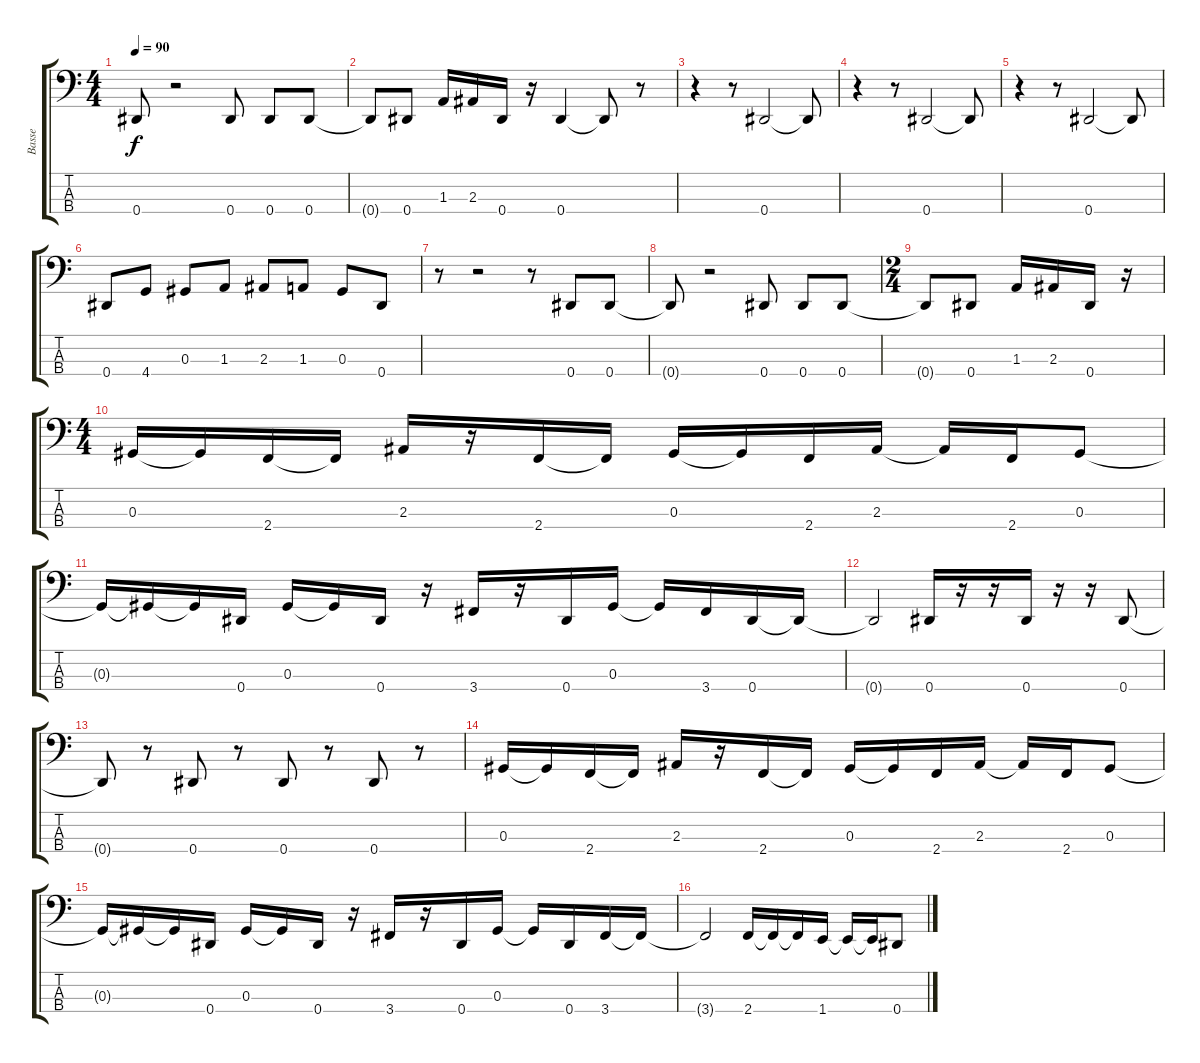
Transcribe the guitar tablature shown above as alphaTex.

\track ("Basse" "Basse") {instrument slapbass2}
\staff {score tabs}
\tuning (Gb2 Db2 Ab1 Eb1) {hide}
\ts (4 4)
\tempo 90
\clef f4
\ks c
0.4{t}.8{dy f} r.2 0.4.8 0.4.8 0.4.8 |
0.4{t}.8 0.4.8 1.3.16 2.3.16 0.4.16 r.16 0.4.4 0.4{t}.8 r.8 |
r.4 r.8 0.4.2 0.4{t}.8 |
r.4 r.8 0.4.2 0.4{t}.8 |
r.4 r.8 0.4.2 0.4{t}.8 |
0.4.8 4.4.8 0.3.8 1.3.8 2.3.8 1.3.8 0.3.8 0.4.8 |
r.8 r.2 r.8 0.4.8 0.4.8 |
0.4{t}.8 r.2 0.4.8 0.4.8 0.4.8 |
\ts (2 4)
0.4{t}.8 0.4.8 1.3.16 2.3.16 0.4.16 r.16 |
\ts (4 4)
0.3.16 0.3{t}.16 2.4.16 2.4{t}.16 2.3.16 r.16 2.4.16 2.4{t}.16 0.3.16 0.3{t}.16 2.4.16 2.3.16 2.3{t}.16 2.4.16 0.3.8 |
0.3{t}.16 0.3{t}.16 0.3{t}.16 0.4.16 0.3.16 0.3{t}.16 0.4.16 r.16 3.4.16 r.16 0.4.16 0.3.16 0.3{t}.16 3.4.16 0.4.16 0.4{t}.16 |
0.4{t}.2 0.4.16 r.16 r.16 0.4.16 r.16 r.16 0.4.8 |
0.4{t}.8 r.8 0.4.8 r.8 0.4.8 r.8 0.4.8 r.8 |
0.3.16 0.3{t}.16 2.4.16 2.4{t}.16 2.3.16 r.16 2.4.16 2.4{t}.16 0.3.16 0.3{t}.16 2.4.16 2.3.16 2.3{t}.16 2.4.16 0.3.8 |
0.3{t}.16 0.3{t}.16 0.3{t}.16 0.4.16 0.3.16 0.3{t}.16 0.4.16 r.16 3.4.16 r.16 0.4.16 0.3.16 0.3{t}.16 0.4.16 3.4.16 3.4{t}.16 |
3.4{t}.2 2.4.16 2.4{t}.16 2.4{t}.16 1.4.16 1.4{t}.16 1.4{t}.16 0.4.8
